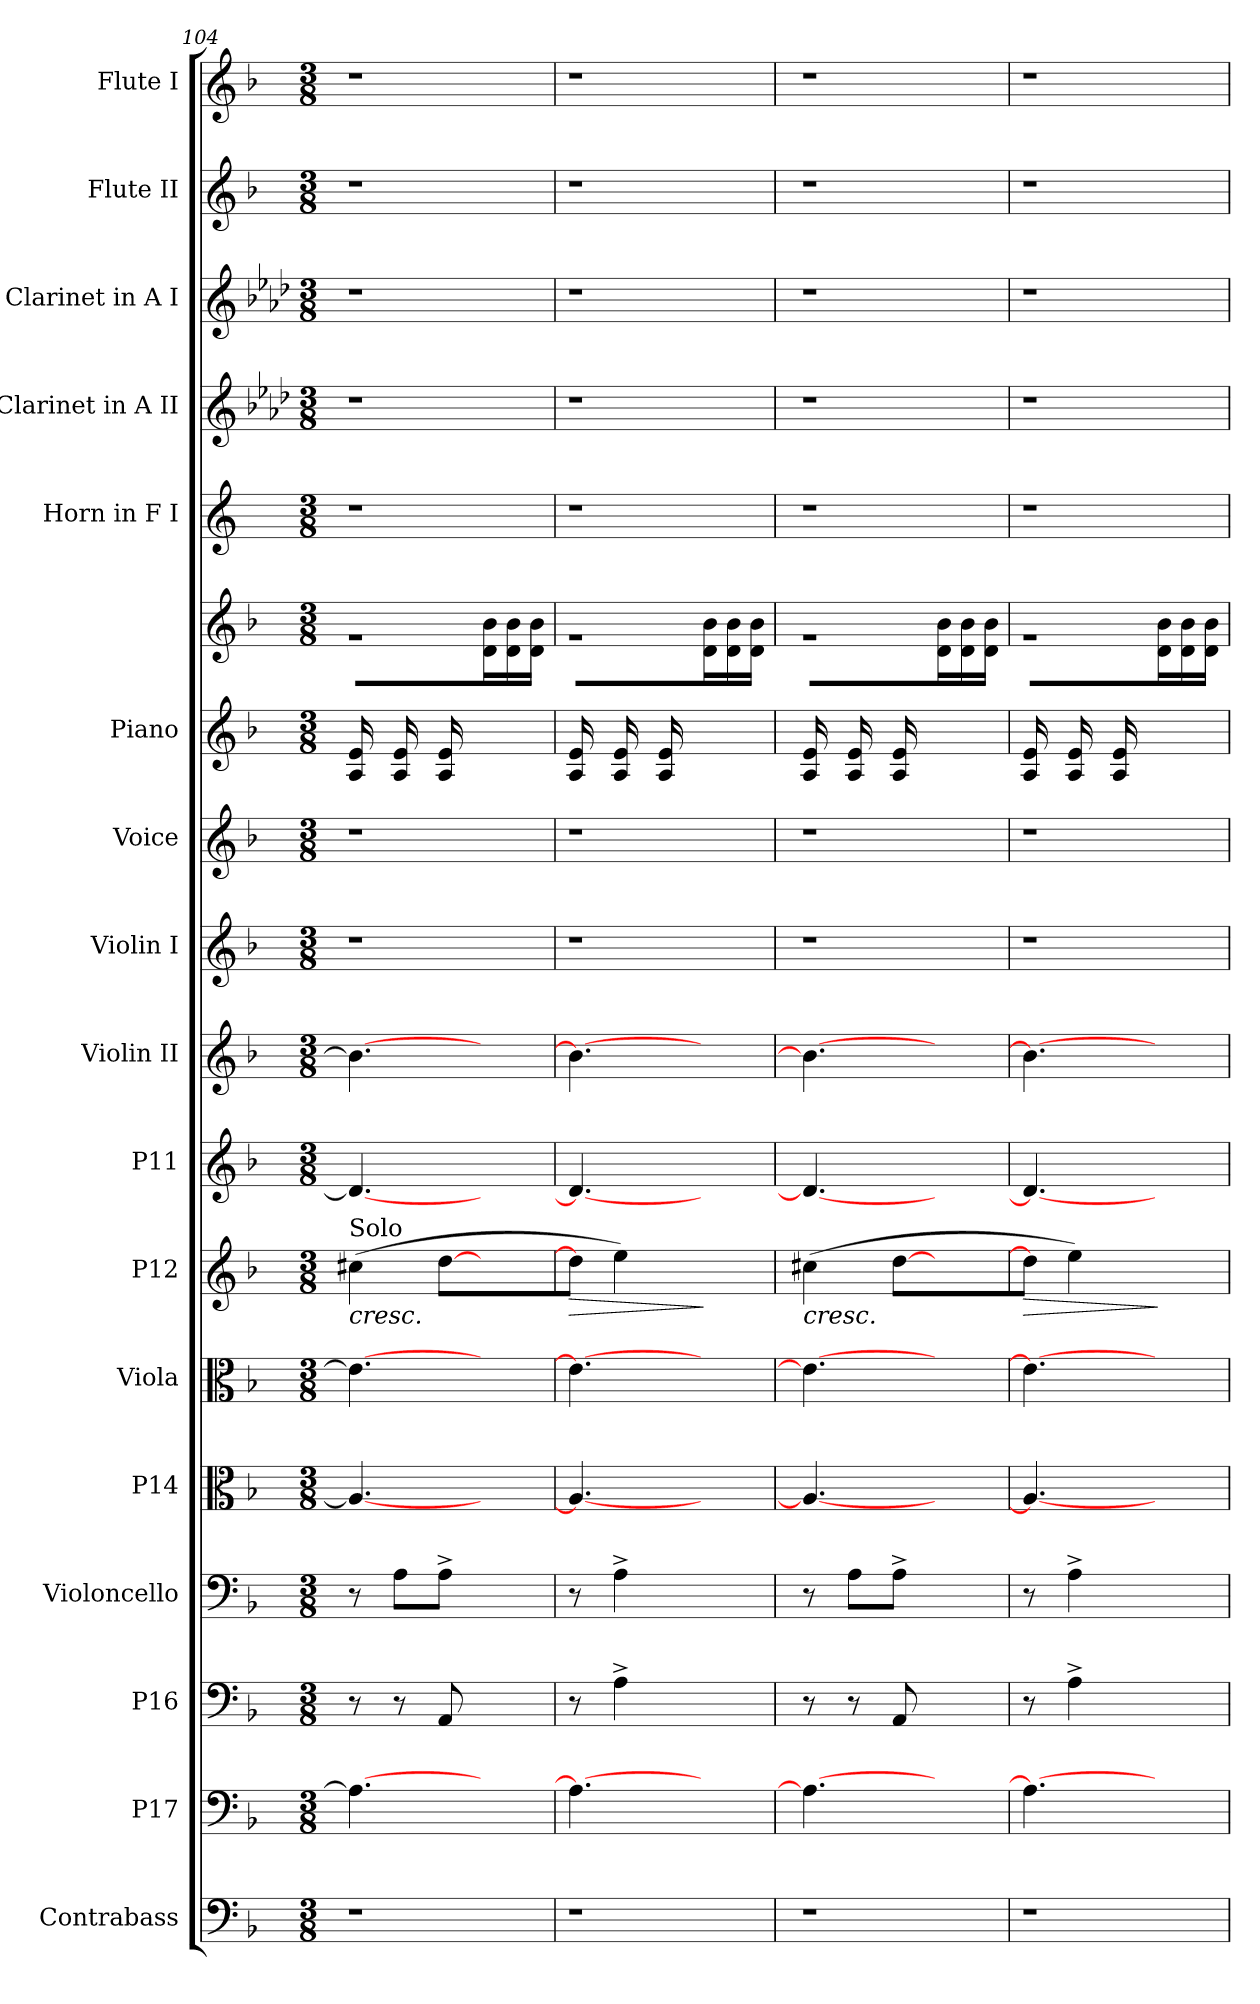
**kern	**kern	**kern	**kern	**kern	**kern	**kern	**dynam	**kern	**kern	**kern	**kern	**kern	**kern	**kern	**kern	**kern	**kern	**kern
*part17	*part16	*part15	*part14	*part13	*part12	*part11	*part11	*part10	*part9	*part8	*part7	*part6	*part6	*part5	*part4	*part3	*part2	*part1
*staff18	*staff17	*staff16	*staff15	*staff14	*staff13	*staff12	*staff12	*staff11	*staff10	*staff9	*staff8	*staff7	*staff6	*staff5	*staff4	*staff3	*staff2	*staff1
*I"Contrabass	*I"P17	*I"P16	*I"Violoncello	*I"P14	*I"Viola	*I"P12	*	*I"P11	*I"Violin II	*I"Violin I	*I"Voice	*I"Piano	*	*I"Horn in F I	*I"Clarinet in A II	*I"Clarinet in A I	*I"Flute II	*I"Flute I
*I'Cb.	*	*	*I'Vc.	*	*	*	*	*	*I'Vln. II	*I'Vln. I	*I'V.	*I'Pno.	*	*I'Hn. 1	*	*	*I'Fl. 2	*I'Fl. 1
*clefF4	*clefF4	*clefF4	*clefF4	*clefC3	*clefC3	*clefG2	*	*clefG2	*clefG2	*clefG2	*clefG2	*clefG2	*clefG2	*clefG2	*clefG2	*clefG2	*clefG2	*clefG2
*ITrd7c12	*ITrd7c12	*	*	*	*	*	*	*	*	*	*	*	*	*ITrd4c7	*ITrd2c3	*ITrd2c3	*	*
*k[b-]	*k[b-]	*k[b-]	*k[b-]	*k[b-]	*k[b-]	*k[b-]	*	*k[b-]	*k[b-]	*k[b-]	*k[b-]	*k[b-]	*k[b-]	*k[b-]	*k[b-]	*k[b-]	*k[b-]	*k[b-]
*F:	*F:	*F:	*F:	*F:	*F:	*F:	*	*F:	*F:	*F:	*F:	*F:	*F:	*F:	*F:	*F:	*F:	*F:
*M3/8	*M3/8	*M3/8	*M3/8	*M3/8	*M3/8	*M3/8	*	*M3/8	*M3/8	*M3/8	*M3/8	*M3/8	*M3/8	*M3/8	*M3/8	*M3/8	*M3/8	*M3/8
=104	=104	=104	=104	=104	=104	=104	=104	=104	=104	=104	=104	=104	=104	=104	=104	=104	=104	=104
!	!	!	!	!	!	!LO:TX:a:t=Solo	!	!	!	!	!	!	!	!	!	!	!	!
!LO:N:vis=1	!	!	!	!	!	!	!LO:HP:b	!	!	!LO:N:vis=1	!LO:N:vis=1	!	!LO:N:vis=1	!LO:N:vis=1	!LO:N:vis=1	!LO:N:vis=1	!LO:N:vis=1	!LO:N:vis=1
4.r	4.AAi\_>	8r	8r	4.Ai/_<	4.ei\_>	(4cc#Xi\	<	4.di/_<	4.b-i\_>	4.r	4.r	16Ai/ 16eiLL	4.r	4.r	4.r	4.r	4.r	4.r
.	.	.	.	.	.	.	.	.	.	.	.	16ryy	.	.	.	.	.	.
.	.	8r	8Ai\L	.	.	.	.	.	.	.	.	16Ai/ 16ei	.	.	.	.	.	.
.	.	.	.	.	.	.	.	.	.	.	.	16ryy	.	.	.	.	.	.
.	.	8AAi/	8A^i\J	.	.	[>8ddi\L	.	.	.	.	.	16Ai/ 16ei	.	.	.	.	.	.
.	.	.	.	.	.	.	.	.	.	.	.	4ryy	.	.	.	.	.	.
8.ryy	8.ryy	8.ryy	8.ryy	8.ryy	8.ryy	8.ryy	.	8.ryy	8.ryy	8.ryy	8.ryy	.	16di\ 16b-i	8.ryy	8.ryy	8.ryy	8.ryy	8.ryy
.	.	.	.	.	.	.	.	.	.	.	.	.	16di\ 16b-i	.	.	.	.	.
.	.	.	.	.	.	.	.	.	.	.	.	.	16di\ 16b-iJJ	.	.	.	.	.
=105	=105	=105	=105	=105	=105	=105	=105	=105	=105	=105	=105	=105	=105	=105	=105	=105	=105	=105
!LO:N:vis=1	!	!	!	!	!	!	!LO:HP:b	!	!	!LO:N:vis=1	!LO:N:vis=1	!	!LO:N:vis=1	!LO:N:vis=1	!LO:N:vis=1	!LO:N:vis=1	!LO:N:vis=1	!LO:N:vis=1
4.r	4.AAi\_>	8r	8r	4.Ai/_<	4.ei\_>	8ddi\J]	>	4.di/_<	4.b-i\_>	4.r	4.r	16Ai/ 16eiLL	4.r	4.r	4.r	4.r	4.r	4.r
.	.	.	.	.	.	.	.	.	.	.	.	16ryy	.	.	.	.	.	.
.	.	4A^i\	4A^i\	.	.	4eei\)	[	.	.	.	.	16Ai/ 16ei	.	.	.	.	.	.
.	.	.	.	.	.	.	.	.	.	.	.	16ryy	.	.	.	.	.	.
.	.	.	.	.	.	.	.	.	.	.	.	16Ai/ 16ei	.	.	.	.	.	.
.	.	.	.	.	.	.	.	.	.	.	.	4ryy	.	.	.	.	.	.
8.ryy	8.ryy	8.ryy	8.ryy	8.ryy	8.ryy	8.ryy	]	8.ryy	8.ryy	8.ryy	8.ryy	.	16di\ 16b-i	8.ryy	8.ryy	8.ryy	8.ryy	8.ryy
.	.	.	.	.	.	.	.	.	.	.	.	.	16di\ 16b-i	.	.	.	.	.
.	.	.	.	.	.	.	.	.	.	.	.	.	16di\ 16b-iJJ	.	.	.	.	.
=106	=106	=106	=106	=106	=106	=106	=106	=106	=106	=106	=106	=106	=106	=106	=106	=106	=106	=106
!LO:N:vis=1	!	!	!	!	!	!	!LO:HP:b	!	!	!LO:N:vis=1	!LO:N:vis=1	!	!LO:N:vis=1	!LO:N:vis=1	!LO:N:vis=1	!LO:N:vis=1	!LO:N:vis=1	!LO:N:vis=1
4.r	4.AAi\_>	8r	8r	4.Ai/_<	4.ei\_>	(4cc#Xi\	<	4.di/_<	4.b-i\_>	4.r	4.r	16Ai/ 16eiLL	4.r	4.r	4.r	4.r	4.r	4.r
.	.	.	.	.	.	.	.	.	.	.	.	16ryy	.	.	.	.	.	.
.	.	8r	8Ai\L	.	.	.	.	.	.	.	.	16Ai/ 16ei	.	.	.	.	.	.
.	.	.	.	.	.	.	.	.	.	.	.	16ryy	.	.	.	.	.	.
.	.	8AAi/	8A^i\J	.	.	[>8ddi\L	.	.	.	.	.	16Ai/ 16ei	.	.	.	.	.	.
.	.	.	.	.	.	.	.	.	.	.	.	4ryy	.	.	.	.	.	.
8.ryy	8.ryy	8.ryy	8.ryy	8.ryy	8.ryy	8.ryy	.	8.ryy	8.ryy	8.ryy	8.ryy	.	16di\ 16b-i	8.ryy	8.ryy	8.ryy	8.ryy	8.ryy
.	.	.	.	.	.	.	.	.	.	.	.	.	16di\ 16b-i	.	.	.	.	.
.	.	.	.	.	.	.	.	.	.	.	.	.	16di\ 16b-iJJ	.	.	.	.	.
=107	=107	=107	=107	=107	=107	=107	=107	=107	=107	=107	=107	=107	=107	=107	=107	=107	=107	=107
!LO:N:vis=1	!	!	!	!	!	!	!LO:HP:b	!	!	!LO:N:vis=1	!LO:N:vis=1	!	!LO:N:vis=1	!LO:N:vis=1	!LO:N:vis=1	!LO:N:vis=1	!LO:N:vis=1	!LO:N:vis=1
4.r	4.AAi\_>	8r	8r	4.Ai/_<	4.ei\_>	8ddi\J]	>	4.di/_<	4.b-i\_>	4.r	4.r	16Ai/ 16eiLL	4.r	4.r	4.r	4.r	4.r	4.r
.	.	.	.	.	.	.	.	.	.	.	.	16ryy	.	.	.	.	.	.
.	.	4A^i\	4A^i\	.	.	4eei\)	[	.	.	.	.	16Ai/ 16ei	.	.	.	.	.	.
.	.	.	.	.	.	.	.	.	.	.	.	16ryy	.	.	.	.	.	.
.	.	.	.	.	.	.	.	.	.	.	.	16Ai/ 16ei	.	.	.	.	.	.
.	.	.	.	.	.	.	.	.	.	.	.	4ryy	.	.	.	.	.	.
8.ryy	8.ryy	8.ryy	8.ryy	8.ryy	8.ryy	8.ryy	]	8.ryy	8.ryy	8.ryy	8.ryy	.	16di\ 16b-i	8.ryy	8.ryy	8.ryy	8.ryy	8.ryy
.	.	.	.	.	.	.	.	.	.	.	.	.	16di\ 16b-i	.	.	.	.	.
.	.	.	.	.	.	.	.	.	.	.	.	.	16di\ 16b-iJJ	.	.	.	.	.
=	=	=	=	=	=	=	=	=	=	=	=	=	=	=	=	=	=	=
*-	*-	*-	*-	*-	*-	*-	*-	*-	*-	*-	*-	*-	*-	*-	*-	*-	*-	*-
